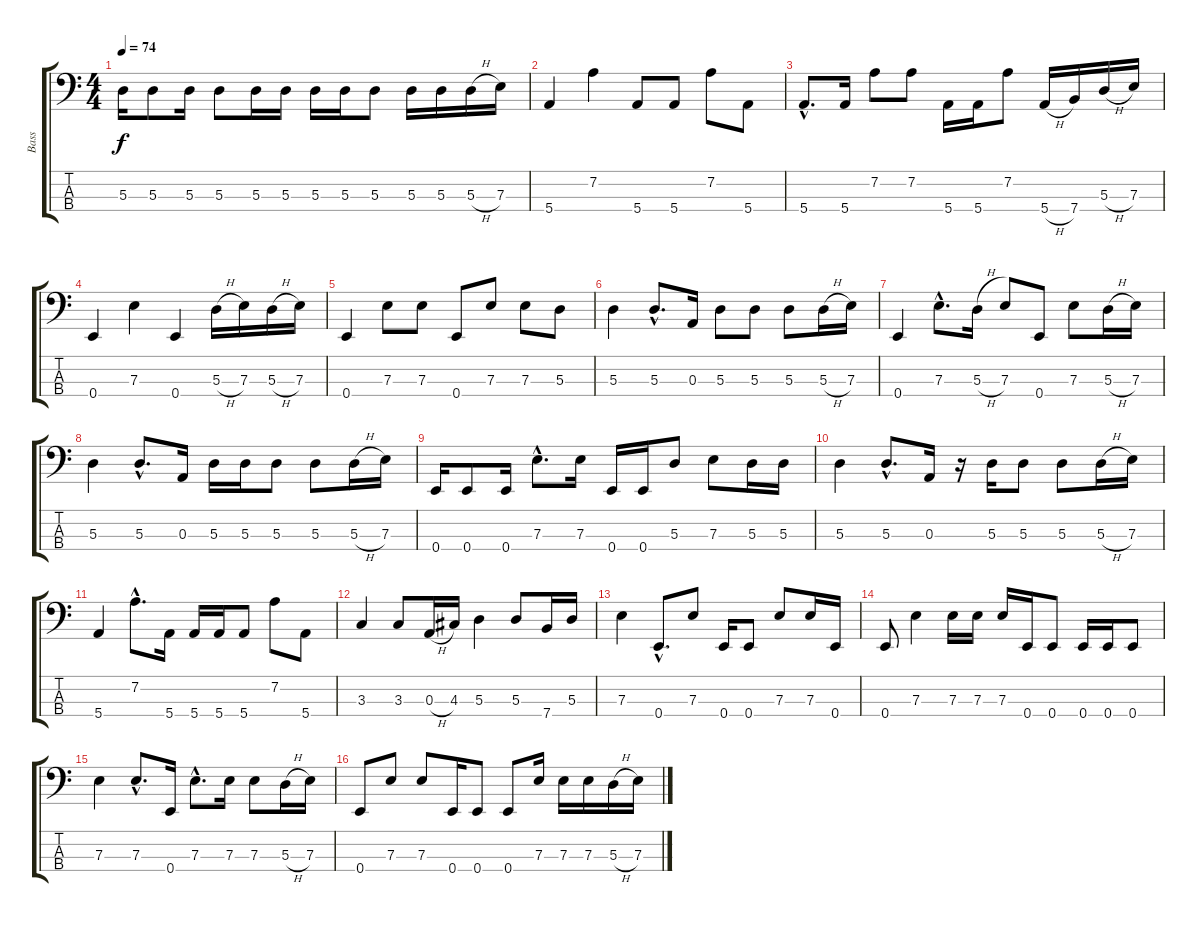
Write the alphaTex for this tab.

\track ("Bass" "Bass") {instrument electricbasspick}
\staff {score tabs}
\tuning (G2 D2 A1 E1) {hide}
\ts (4 4)
\tempo 74
\clef f4
\ks c
5.3.16{dy f} 5.3.8 5.3.16 5.3.8 5.3.16 5.3.16 5.3.16 5.3.16 5.3.8 5.3.16 5.3.16 5.3{h}.16 7.3.16 |
5.4.4 7.2.4 5.4.8 5.4.8 7.2.8 5.4.8 |
5.4{hac}.8{d} 5.4.16 7.2.8 7.2.8 5.4.16 5.4.16 7.2.8 5.4{h}.16 7.4.16 5.3{h}.16 7.3.16 |
0.4.4 7.3.4 0.4.4 5.3{h}.16 7.3.16 5.3{h}.16 7.3.16 |
0.4.4 7.3.8 7.3.8 0.4.8 7.3.8 7.3.8 5.3.8 |
5.3.4 5.3{hac}.8{d} 0.3.16 5.3.8 5.3.8 5.3.8 5.3{h}.16 7.3.16 |
0.4.4 7.3{hac}.8{d} 5.3{h}.16 7.3.8 0.4.8 7.3.8 5.3{h}.16 7.3.16 |
5.3.4 5.3{hac}.8{d} 0.3.16 5.3.16 5.3.16 5.3.8 5.3.8 5.3{h}.16 7.3.16 |
0.4.16 0.4.8 0.4.16 7.3{hac}.8{d} 7.3.16 0.4.16 0.4.16 5.3.8 7.3.8 5.3.16 5.3.16 |
5.3.4 5.3{hac}.8{d} 0.3.16 r.16 5.3.16 5.3.8 5.3.8 5.3{h}.16 7.3.16 |
5.4.4 7.2{hac}.8{d} 5.4.16 5.4.16 5.4.16 5.4.8 7.2.8 5.4.8 |
3.3.4 3.3.8 0.3{h}.16 4.3.16 5.3.4 5.3.8 7.4.16 5.3.16 |
7.3.4 0.4{hac}.8{d} 7.3.8 0.4.16 0.4.8 7.3.8 7.3.16 0.4.16 |
0.4.8 7.3.4 7.3.16 7.3.16 7.3.16 0.4.16 0.4.8 0.4.16 0.4.16 0.4.8 |
7.3.4 7.3{hac}.8{d} 0.4.16 7.3{hac}.8{d} 7.3.16 7.3.8 5.3{h}.16 7.3.16 |
0.4.8 7.3.8 7.3.8 0.4.16 0.4.8 0.4.8 7.3.16 7.3.16 7.3.16 5.3{h}.16 7.3.16
